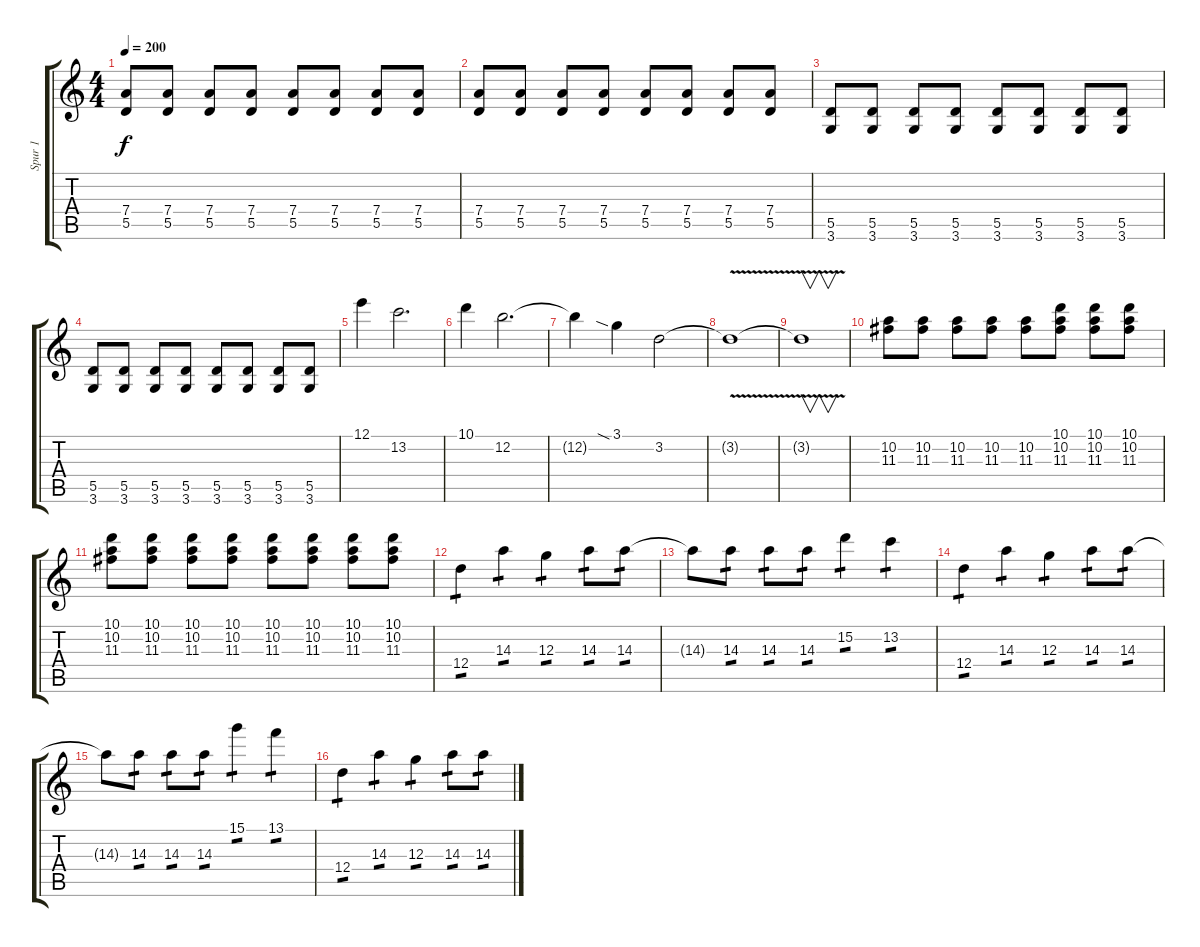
\track ("Spur 1" "Spur 1") {instrument distortionguitar}
\staff {score tabs}
\tuning (E4 B3 G3 D3 A2 E2) {hide}
\ts (4 4)
\tempo 200
\clef g2
\ks c
(7.4 5.5).8{dy f} (7.4 5.5).8 (7.4 5.5).8 (7.4 5.5).8 (7.4 5.5).8 (7.4 5.5).8 (7.4 5.5).8 (7.4 5.5).8 |
(7.4 5.5).8 (7.4 5.5).8 (7.4 5.5).8 (7.4 5.5).8 (7.4 5.5).8 (7.4 5.5).8 (7.4 5.5).8 (7.4 5.5).8 |
(5.5 3.6).8 (5.5 3.6).8 (5.5 3.6).8 (5.5 3.6).8 (5.5 3.6).8 (5.5 3.6).8 (5.5 3.6).8 (5.5 3.6).8 |
(5.5 3.6).8 (5.5 3.6).8 (5.5 3.6).8 (5.5 3.6).8 (5.5 3.6).8 (5.5 3.6).8 (5.5 3.6).8 (5.5 3.6).8 |
12.1.4 13.2.2{d} |
10.1.4 12.2.2{d} |
12.2{t}.4 3.1{sia}.4 3.2.2 |
3.2{v t}.1 |
3.2{t}.1{v} |
(10.2 11.3).8 (10.2 11.3).8 (10.2 11.3).8 (10.2 11.3).8 (10.2 11.3).8 (10.1 10.2 11.3).8 (10.1 10.2 11.3).8 (10.1 10.2 11.3).8 |
(10.1 10.2 11.3).8 (10.1 10.2 11.3).8 (10.1 10.2 11.3).8 (10.1 10.2 11.3).8 (10.1 10.2 11.3).8 (10.1 10.2 11.3).8 (10.1 10.2 11.3).8 (10.1 10.2 11.3).8 |
12.4.4{tp 1} 14.3.4{tp 1} 12.3.4{tp 1} 14.3.8{tp 1} 14.3.8{tp 1} |
14.3{t}.8 14.3.8{tp 1} 14.3.8{tp 1} 14.3.8{tp 1} 15.2.4{tp 1} 13.2.4{tp 1} |
12.4.4{tp 1} 14.3.4{tp 1} 12.3.4{tp 1} 14.3.8{tp 1} 14.3.8{tp 1} |
14.3{t}.8 14.3.8{tp 1} 14.3.8{tp 1} 14.3.8{tp 1} 15.1.4{tp 1} 13.1.4{tp 1} |
12.4.4{tp 1} 14.3.4{tp 1} 12.3.4{tp 1} 14.3.8{tp 1} 14.3.8{tp 1}
